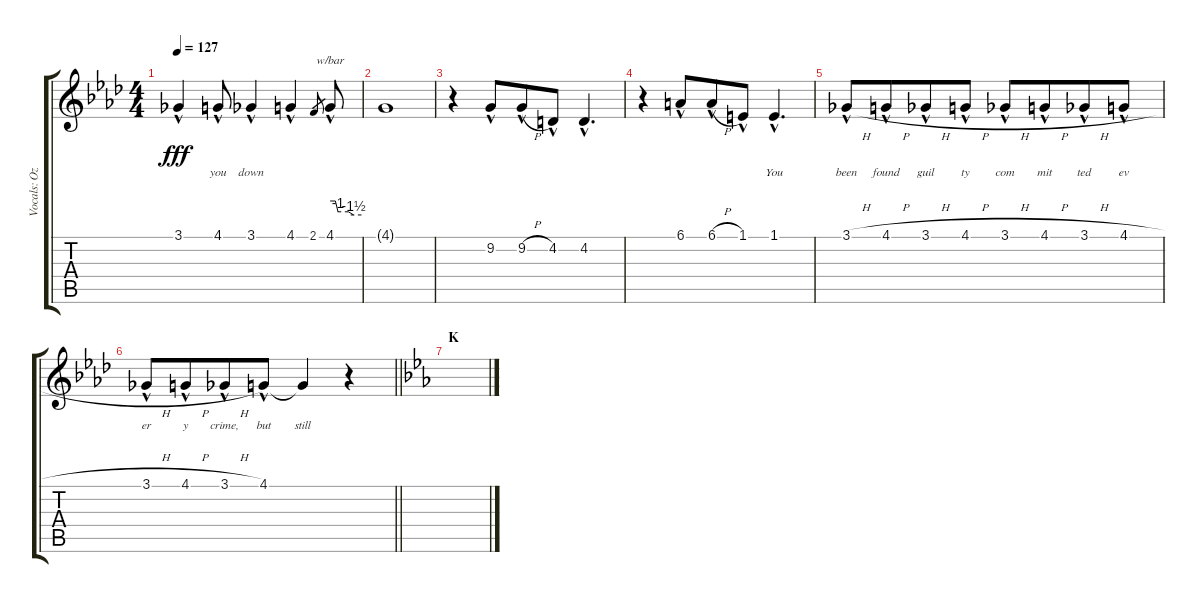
\track ("Vocals: Ozzy" "Vocals: Oz") {instrument lead2sawtooth}
\staff {score tabs}
\tuning (Eb4 Bb3 Gb3 Db3 Ab2 Eb2) {hide}
\ts (4 4)
\tempo 127
\clef g2
\ks ab
3.1{hac}.4{lyrics (0 "") lyrics (1 "") lyrics (2 "") lyrics (3 "") lyrics (4 "") dy fff} 4.1{hac}.8{lyrics (0 "you") lyrics (1 "") lyrics (2 "") lyrics (3 "") lyrics (4 "")} 3.1{hac}.4{lyrics (0 "down") lyrics (1 "") lyrics (2 "") lyrics (3 "") lyrics (4 "")} 4.1{hac}.4{lyrics (0 "") lyrics (1 "") lyrics (2 "") lyrics (3 "") lyrics (4 "")} 2.1.8{lyrics (0 "") lyrics (1 "") lyrics (2 "") lyrics (3 "") lyrics (4 "") gr} 4.1{hac}.8{tbe (custom default 0 0 10 0 15 -4 35 -4 45 -6 60 -6) lyrics (0 "") lyrics (1 "") lyrics (2 "") lyrics (3 "") lyrics (4 "")} |
4.1{t}.1{lyrics (0 "") lyrics (1 "") lyrics (2 "") lyrics (3 "") lyrics (4 "")} |
r.4 9.2{hac}.8{lyrics (0 "") lyrics (1 "") lyrics (2 "") lyrics (3 "") lyrics (4 "")} 9.2{h hac}.8{lyrics (0 "") lyrics (1 "") lyrics (2 "") lyrics (3 "") lyrics (4 "") beam merge} 4.2{hac}.8{lyrics (0 "") lyrics (1 "") lyrics (2 "") lyrics (3 "") lyrics (4 "")} 4.2{hac}.4{d lyrics (0 "") lyrics (1 "") lyrics (2 "") lyrics (3 "") lyrics (4 "")} |
r.4 6.1{hac}.8{lyrics (0 "") lyrics (1 "") lyrics (2 "") lyrics (3 "") lyrics (4 "")} 6.1{h hac}.8{lyrics (0 "") lyrics (1 "") lyrics (2 "") lyrics (3 "") lyrics (4 "") beam merge} 1.1{hac}.8{lyrics (0 "") lyrics (1 "") lyrics (2 "") lyrics (3 "") lyrics (4 "")} 1.1{hac}.4{d lyrics (0 "You") lyrics (1 "") lyrics (2 "") lyrics (3 "") lyrics (4 "")} |
3.1{h hac}.8{lyrics (0 "been") lyrics (1 "") lyrics (2 "") lyrics (3 "") lyrics (4 "")} 4.1{h hac}.8{lyrics (0 "found") lyrics (1 "") lyrics (2 "") lyrics (3 "") lyrics (4 "") beam merge} 3.1{h hac}.8{lyrics (0 "guil") lyrics (1 "") lyrics (2 "") lyrics (3 "") lyrics (4 "")} 4.1{h hac}.8{lyrics (0 "ty") lyrics (1 "") lyrics (2 "") lyrics (3 "") lyrics (4 "")} 3.1{h hac}.8{lyrics (0 "com") lyrics (1 "") lyrics (2 "") lyrics (3 "") lyrics (4 "")} 4.1{h hac}.8{lyrics (0 "mit") lyrics (1 "") lyrics (2 "") lyrics (3 "") lyrics (4 "") beam merge} 3.1{h hac}.8{lyrics (0 "ted") lyrics (1 "") lyrics (2 "") lyrics (3 "") lyrics (4 "")} 4.1{h hac}.8{lyrics (0 "ev") lyrics (1 "") lyrics (2 "") lyrics (3 "") lyrics (4 "")} |
\barLineRight lightlight
3.1{h hac}.8{lyrics (0 "er") lyrics (1 "") lyrics (2 "") lyrics (3 "") lyrics (4 "")} 4.1{h hac}.8{lyrics (0 "y") lyrics (1 "") lyrics (2 "") lyrics (3 "") lyrics (4 "") beam merge} 3.1{h hac}.8{lyrics (0 "crime,") lyrics (1 "") lyrics (2 "") lyrics (3 "") lyrics (4 "")} 4.1{hac}.8{lyrics (0 "but") lyrics (1 "") lyrics (2 "") lyrics (3 "") lyrics (4 "")} 4.1{t}.4{lyrics (0 "still") lyrics (1 "") lyrics (2 "") lyrics (3 "") lyrics (4 "")} r.4 |
\section ("" "K")
\ks eb
